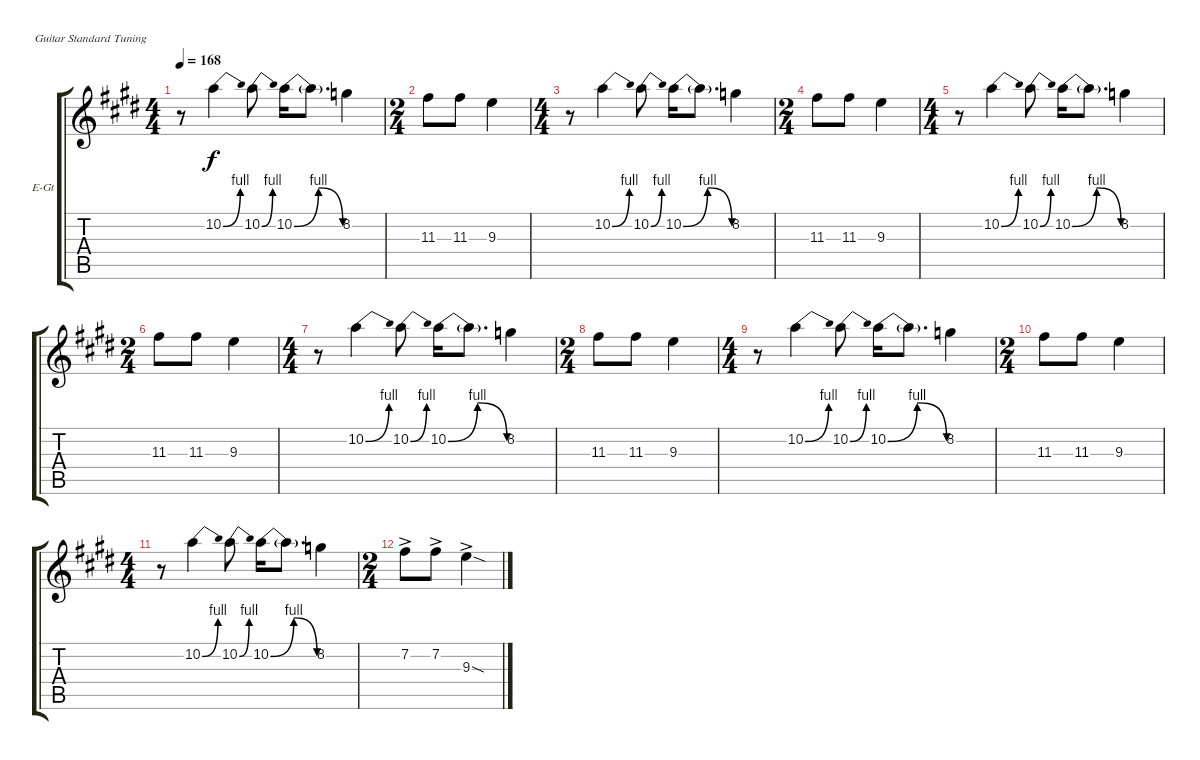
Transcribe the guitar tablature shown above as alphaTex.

\bracketExtendMode groupsimilarinstruments
\firstSystemTrackNameOrientation horizontal
\otherSystemsTrackNameOrientation horizontal
\track ("Guitar III" "E-Gt") {instrument overdrivenguitar}
\staff {score tabs}
\tuning (E4 B3 G3 D3 A2 E2)
\ts (4 4)
\tempo 168
\clef g2
\scale
1.10845
\ks e
r.8{dy f} 10.2{be (bend 0 0 15 4)}.4 10.2{be (bend 0 0 15 4)}.8 10.2{be (bendrelease 0 0 10.2 4 20.4 4 30 0)}.16 10.2{t}.8{d} 8.2.4 |
\ts (2 4)
\scale
0.891551 11.3.8 11.3.8 9.3.4 |
\ts (4 4)
\scale
1.10845 r.8 10.2{be (bend 0 0 15 4)}.4 10.2{be (bend 0 0 15 4)}.8 10.2{be (bendrelease 0 0 10.2 4 20.4 4 30 0)}.16 10.2{t}.8{d} 8.2.4 |
\ts (2 4)
\scale
0.891551 11.3.8 11.3.8 9.3.4 |
\ts (4 4)
\scale
1.10845 r.8 10.2{be (bend 0 0 15 4)}.4 10.2{be (bend 0 0 15 4)}.8 10.2{be (bendrelease 0 0 10.2 4 20.4 4 30 0)}.16 10.2{t}.8{d} 8.2.4 |
\ts (2 4)
\scale
0.891551 11.3.8 11.3.8 9.3.4 |
\ts (4 4)
\scale
1.10845 r.8 10.2{be (bend 0 0 15 4)}.4 10.2{be (bend 0 0 15 4)}.8 10.2{be (bendrelease 0 0 10.2 4 20.4 4 30 0)}.16 10.2{t}.8{d} 8.2.4 |
\ts (2 4)
\scale
0.891551 11.3.8 11.3.8 9.3.4 |
\ts (4 4)
\scale
1.10845 r.8 10.2{be (bend 0 0 15 4)}.4 10.2{be (bend 0 0 15 4)}.8 10.2{be (bendrelease 0 0 10.2 4 20.4 4 30 0)}.16 10.2{t}.8{d} 8.2.4 |
\ts (2 4)
\scale
0.891551 11.3.8 11.3.8 9.3.4 |
\ts (4 4)
\scale
1.10845 r.8 10.2{be (bend 0 0 15 4)}.4 10.2{be (bend 0 0 15 4)}.8 10.2{be (bendrelease 0 0 10.2 4 20.4 4 30 0)}.16 10.2{t}.8{d} 8.2.4 |
\ts (2 4)
\scale
0.891551 7.2{ac}.8 7.2{ac}.8 9.3{sod ac}.4
